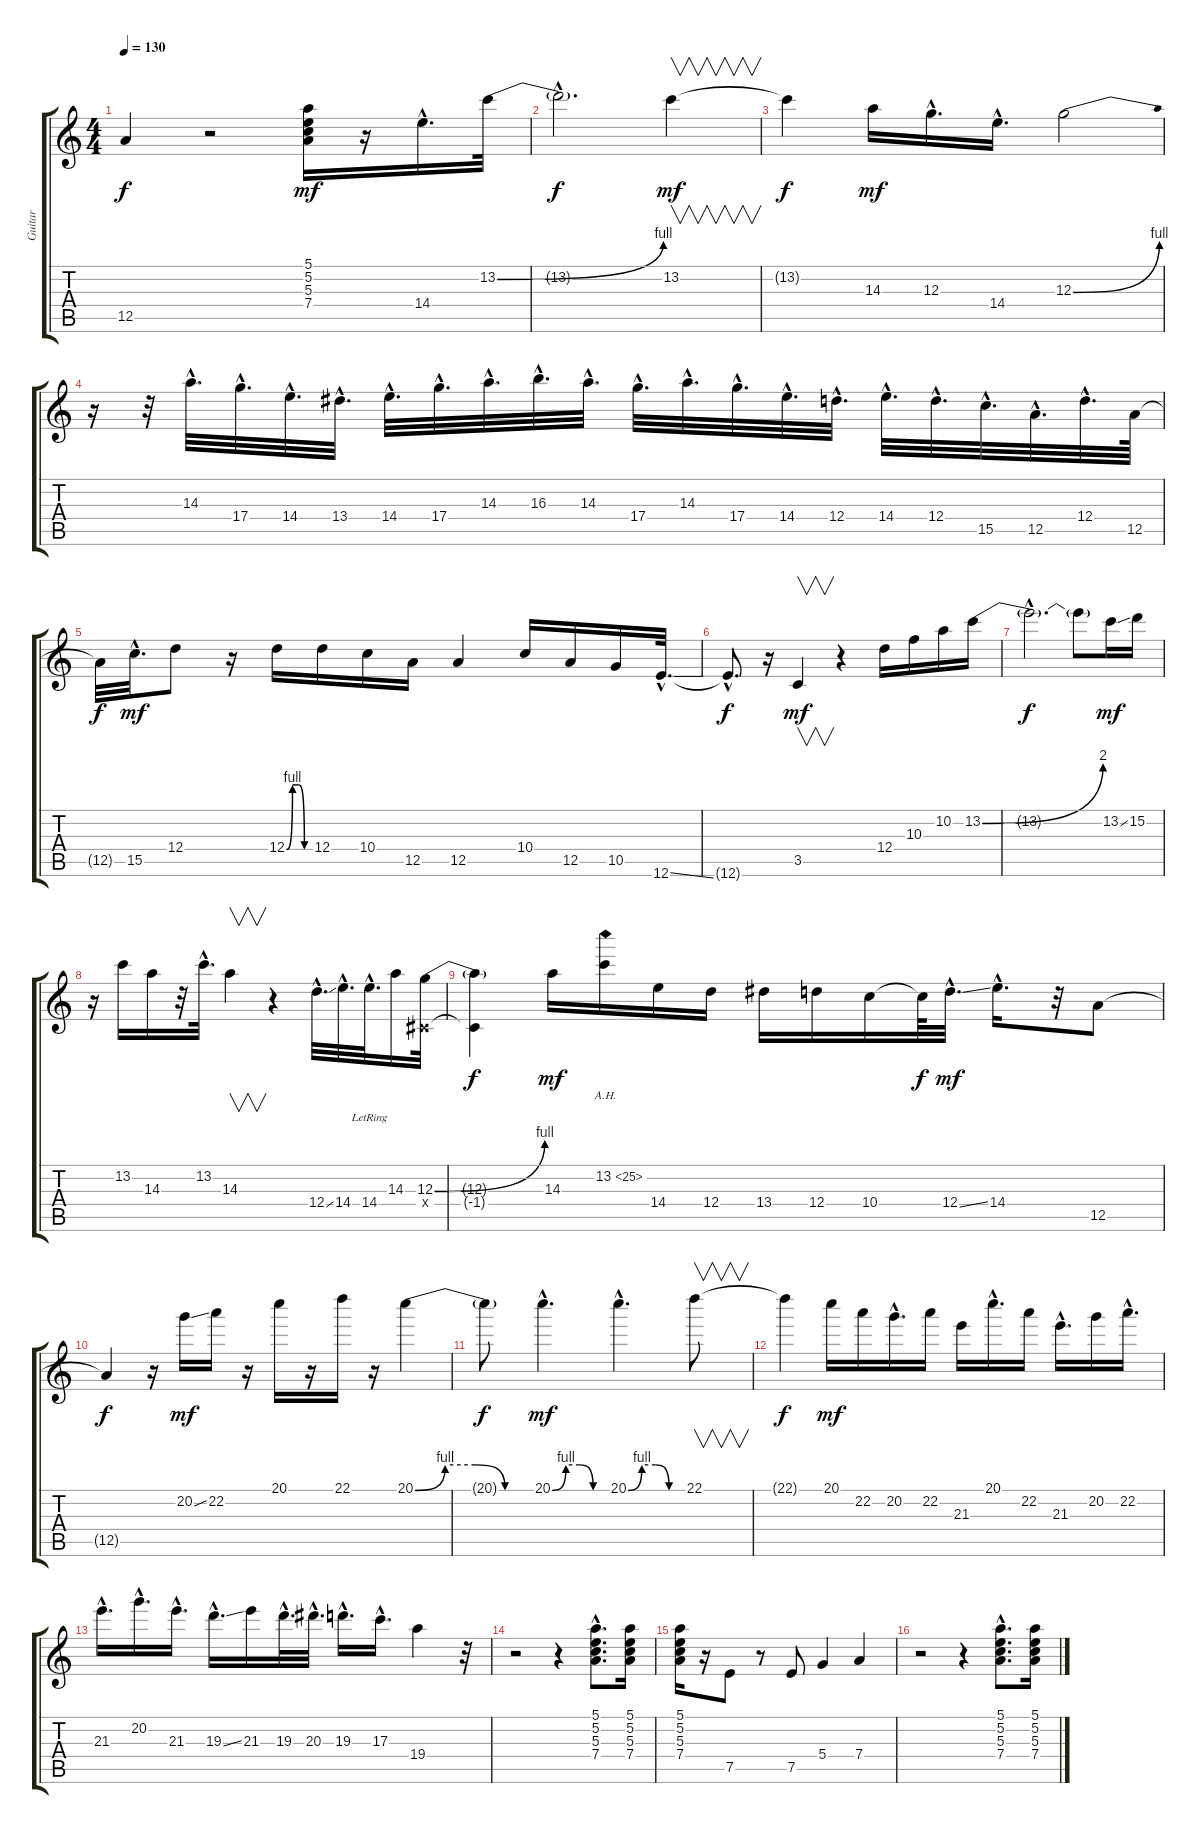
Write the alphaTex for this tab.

\track ("Guitar" "Guitar") {instrument overdrivenguitar}
\staff {score tabs}
\tuning (E4 B3 G3 D3 A2 E2) {hide}
\ts (4 4)
\tempo 130
\clef g2
\ks c
12.5{t}.4{dy f} r.2 (5.1 5.2 5.3 7.4).16{dy mf} r.16 14.4{hac}.16{d} 13.2{be (bend 0 0 60 4)}.32 |
13.2{hac t}.2{d dy f} 13.2.4{v dy mf} |
13.2{t}.4{dy f} 14.3.16{dy mf} 12.3{hac}.16{d} 14.4{hac}.16{d} 12.3{be (bend 0 0 60 4)}.2 |
r.16 r.32 14.3{hac}.32{d} 17.4{hac}.32{d} 14.4{hac}.32{d} 13.4{hac}.32{d} 14.4{hac}.32{d} 17.4{hac}.32{d} 14.3{hac}.32{d} 16.3{hac}.32{d} 14.3{hac}.32{d} 17.4{hac}.32{d} 14.3{hac}.32{d} 17.4{hac}.32{d} 14.4{hac}.32{d} 12.4{hac}.32{d} 14.4{hac}.32{d} 12.4{hac}.32{d} 15.5{hac}.32{d} 12.5{hac}.32{d} 12.4{hac}.32{d} 12.5.64 |
12.5{t}.32{dy f} 15.5{hac}.32{d dy mf} 12.4.8 r.16 12.4{be (custom 0 0 15 4 30 4 45 0 60 0)}.16 12.4.16 10.4.16 12.5.16 12.5.4 10.4.16 12.5.16 10.5.16 12.6{ss hac}.32{d} |
12.6{hac t}.8{d dy f} r.16 3.5.4{v dy mf} r.4 12.4.16 10.3.16 10.2.16 13.2{be (bend 0 0 60 8)}.16 |
13.2{hac t}.2{d dy f} 13.2{t}.8 13.2{ss}.16{dy mf} 15.2.16 |
r.16 13.2.16 14.3.16 r.32 13.2{hac}.32{d} 14.3.4{v} r.4 12.4{ss hac}.32{d} 14.4{hac}.32{d} 14.4{hac lr}.32{d} 14.3.16 (12.3{be (bend 0 0 60 4)} -1.4{x}).32 |
(12.3{t} -1.4{t}).4{dy f} 14.3.16{dy mf} 13.2{ah 12}.16 14.4.16 12.4.16 13.4.16 12.4.16 10.4.16 10.4{t}.64{dy f} 12.4{ss hac}.32{d dy mf} 14.4{hac}.16{d} r.32 12.5.8 |
12.5{t}.4{dy f} r.16 20.2{ss}.16{dy mf} 22.2.16 r.16 20.1.16 r.16 22.1.16 r.16 20.1{be (custom 0 0 15 4 30 4 45 0 60 0)}.4 |
20.1{t}.8{dy f} 20.1{be (custom 0 0 15 4 30 4 45 0 60 0) hac}.4{d dy mf} 20.1{be (custom 0 0 15 4 30 4 45 0 60 0) hac}.4{d} 22.1.8{v} |
22.1{t}.4{dy f} 20.1.16{dy mf} 22.2.16 20.2{hac}.16{d} 22.2.16 21.3.16 20.1{hac}.16{d} 22.2.16 21.3{hac}.16{d} 20.2.16 22.2{hac}.16{d} |
21.3{hac}.16{d} 20.2{hac}.16{d} 21.3{hac}.16{d} 19.3{ss hac}.16{d} 21.3.16 19.3{hac}.32{d} 20.3{hac}.32{d} 19.3{hac}.16{d} 17.3{hac}.16{d} 19.4.4 r.32 |
r.2 r.4 (5.1{hac} 5.2{hac} 5.3{hac} 7.4{hac}).8{d} (5.1 5.2 5.3 7.4).16 |
(5.1 5.2 5.3 7.4).16 r.16 7.5.8 r.8 7.5.8 5.4.4 7.4.4 |
r.2 r.4 (5.1{hac} 5.2{hac} 5.3{hac} 7.4{hac}).8{d} (5.1 5.2 5.3 7.4).16
